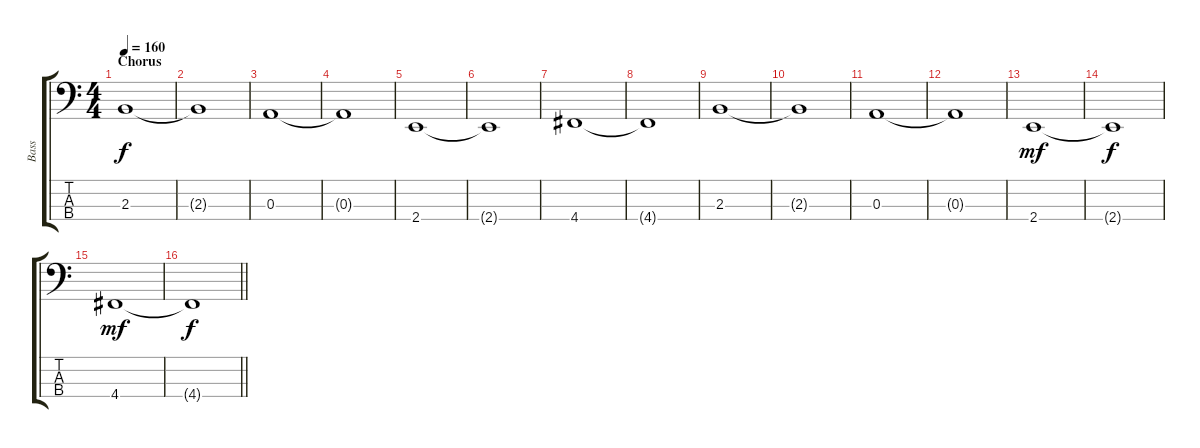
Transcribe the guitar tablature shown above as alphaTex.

\track ("Bass" "Bass") {instrument electricbassfinger}
\staff {score tabs}
\tuning (G2 D2 A1 D1) {hide}
\ts (4 4)
\section ("" "Chorus")
\tempo 160
\clef f4
\ks c
2.3.1{dy f} |
2.3{t}.1 |
0.3.1 |
0.3{t}.1 |
2.4.1 |
2.4{t}.1 |
4.4.1 |
4.4{t}.1 |
2.3.1 |
2.3{t}.1 |
0.3.1 |
0.3{t}.1 |
2.4.1{dy mf} |
2.4{t}.1{dy f} |
4.4.1{dy mf} |
\barLineRight lightlight
4.4{t}.1{dy f}
